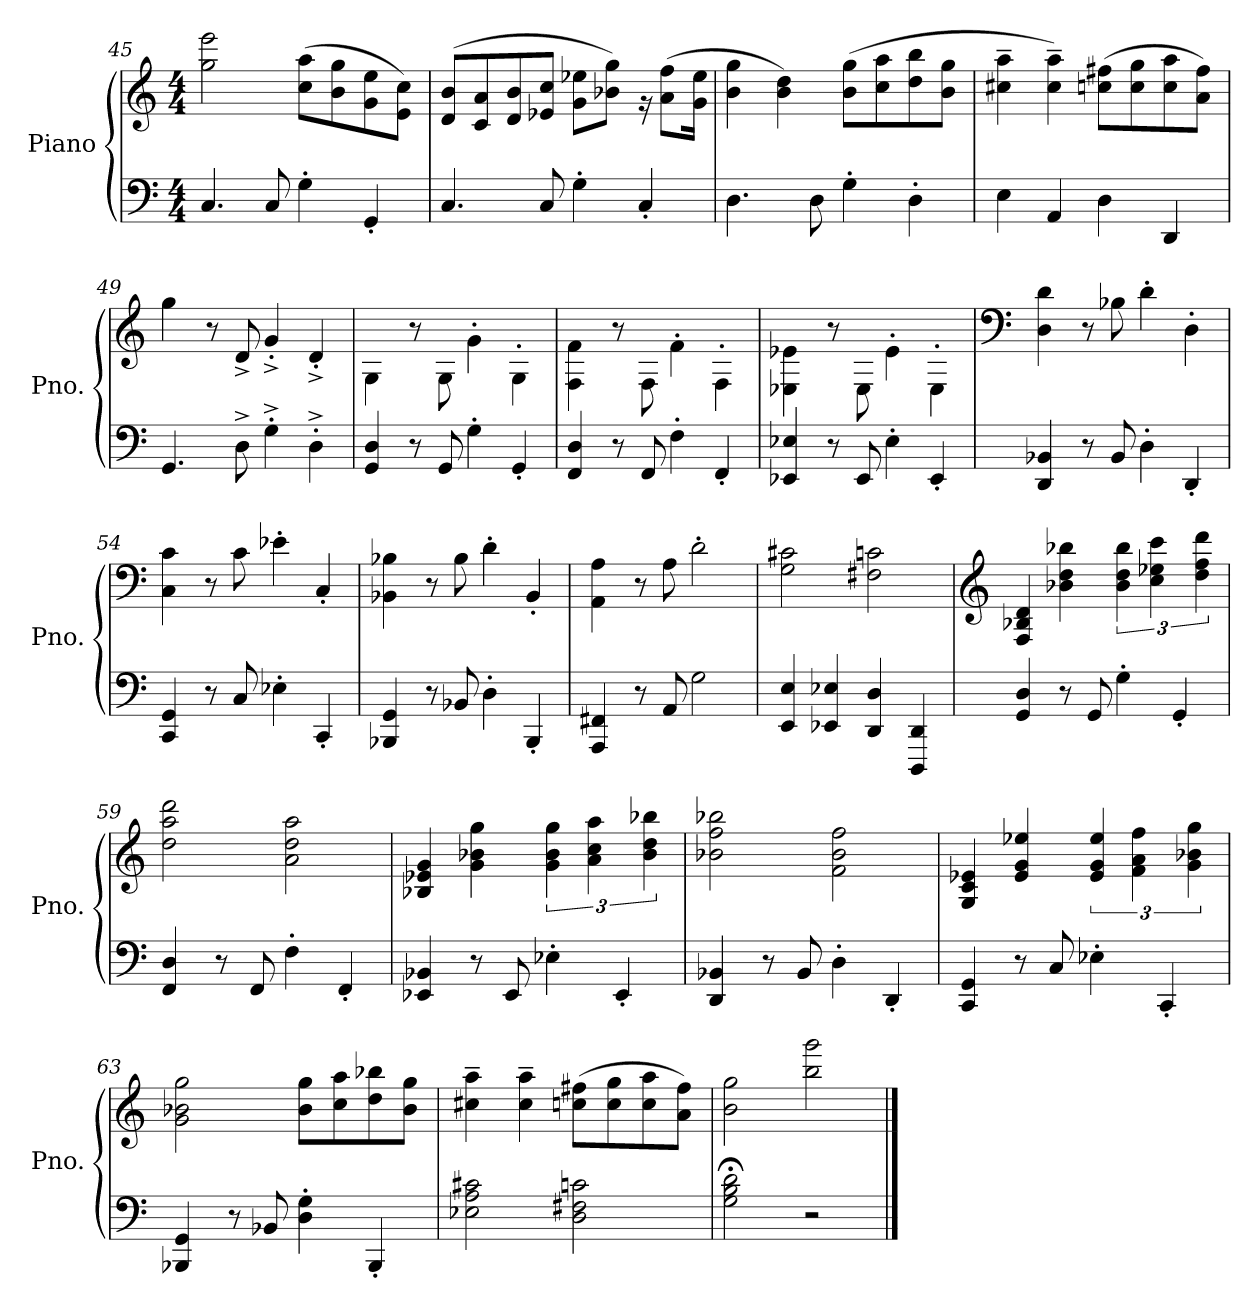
**kern	**kern
*part1	*part1
*staff2	*staff1
*I"Piano	*
*I'Pno.	*
*clefF4	*clefG2
*k[]	*k[]
*M4/4	*M4/4
=45	=45
4.C/	2gg\ 2eee\
8C/	.
4G'\	(>8cc\ 8aa\L
.	8b\ 8gg\
4GG'/	8g\ 8ee\
.	8e\ 8cc\J)
=46	=46
4.C/	(>8d/ 8b/L
.	8c/ 8a/
.	8d/ 8b/
8C/	8e-X/ 8cc/J
4G'\	8g\ 8ee-X\L
.	8b-X\ 8gg\J)
4C'/	16rg
.	(>8a\ 8ff\L
.	16g\ 16ee-\Jk
=47	=47
4.D\	4b\ 4gg\
.	4b\ 4dd\)
8D\	.
4G'\	(>8b\ 8gg\L
.	8cc\ 8aa\
4D'\	8dd\ 8bb\
.	8b\ 8gg\J
!!LO:LB:g=z
=48	=48
4E\	4cc#X\~ 4aa\~
4AA/	4cc#\~ 4aa\~)
4D\	(>8ccn\ 8ff#X\L
.	8cc\ 8gg\
4DD/	8cc\ 8aa\
.	8a\ 8ff#\J)
=49	=49
4.GG/	4gg\
.	8r
8D^\	8d^/
4G^'\	4g^'/
4D^'\	4d^'/
=50	=50
4GG/ 4D/	4G\
8r	8r
8GG/	8G\
4G'\	4g'\
4GG'/	4G'\
=51	=51
4FF/ 4D/	4F\ 4f\
8r	8r
8FF/	8F\
4F'\	4f'\
4FF'/	4F'\
=52	=52
4EE-X/ 4E-X/	4E-X\ 4e-X\
8r	8r
8EE-/	8E-\
4E-'\	4e-'\
4EE-'/	4E-'\
=53	=53
*	*clefF4
4DD/ 4BB-X/	4D\ 4d\
8r	8r
8BB-/	8B-X\
4D'\	4d'\
4DD'/	4D'\
!!LO:LB:g=z
=54	=54
4CC/ 4GG/	4C\ 4c\
8r	8r
8C/	8c\
4E-X'\	4e-X'\
4CC'/	4C'/
=55	=55
4BBB-X/ 4GG/	4BB-X\ 4B-X\
8r	8r
8BB-X/	8B-\
4D'\	4d'\
4BBB-'/	4BB-'/
=56	=56
4AAA/ 4FF#X/	4AA\ 4A\
8r	8r
8AA/	8A\
2G\	2d'\
=57	=57
4EE/ 4E/	2G\ 2c#X\
4EE-X/ 4E-X/	.
4DD/ 4D/	2F#X\ 2cn\
4DDD/ 4DD/	.
=58	=58
*	*clefG2
4GG/ 4D/	4F/ 4B-X/ 4d/
8r	4b-X\ 4dd\ 4bb-X\
8GG/	.
4G'\	6b-\ 6dd\ 6bb-\
.	6cc\ 6ee-X\ 6ccc\
4GG'/	.
.	6dd\ 6ff\ 6ddd\
=59	=59
4FF/ 4D/	2dd\ 2aa\ 2ddd\
8r	.
8FF/	.
4F'\	2a\ 2dd\ 2aa\
4FF'/	.
!!LO:LB:g=z
=60	=60
4EE-X/ 4BB-X/	4B-X/ 4e-X/ 4g/
8r	4g\ 4b-X\ 4gg\
8EE-/	.
4E-X'\	6g\ 6b-\ 6gg\
.	6a\ 6cc\ 6aa\
4EE-'/	.
.	6b-\ 6dd\ 6bb-X\
=61	=61
4DD/ 4BB-X/	2b-X\ 2ff\ 2bb-X\
8r	.
8BB-/	.
4D'\	2f\ 2b-\ 2ff\
4DD'/	.
=62	=62
4CC/ 4GG/	4G/ 4c/ 4e-X/
8r	4e-/ 4g/ 4ee-X/
8C/	.
4E-X'\	6e-/ 6g/ 6ee-/
.	6f\ 6a\ 6ff\
4CC'/	.
.	6g\ 6b-X\ 6gg\
=63	=63
4BBB-X/ 4GG/	2g\ 2b-X\ 2gg\
8r	.
8BB-X/	.
4D\' 4G\'	8b-\ 8gg\L
.	8cc\ 8aa\
4BBB-'/	8dd\ 8bb-X\
.	8b-\ 8gg\J
=64	=64
2E-X\ 2A\ 2c#X\	4cc#X\~ 4aa\~
.	4cc#\~ 4aa\~
2D\ 2F#X\ 2cn\	(>8ccn\ 8ff#X\L
.	8cc\ 8gg\
.	8cc\ 8aa\
.	8a\ 8ff#\J)
!!LO:PB:g=z
=65	=65
2G\;< 2B\;< 2d\;<	2b\ 2gg\
2r	2bb\ 2ggg\
==	==
*-	*-
